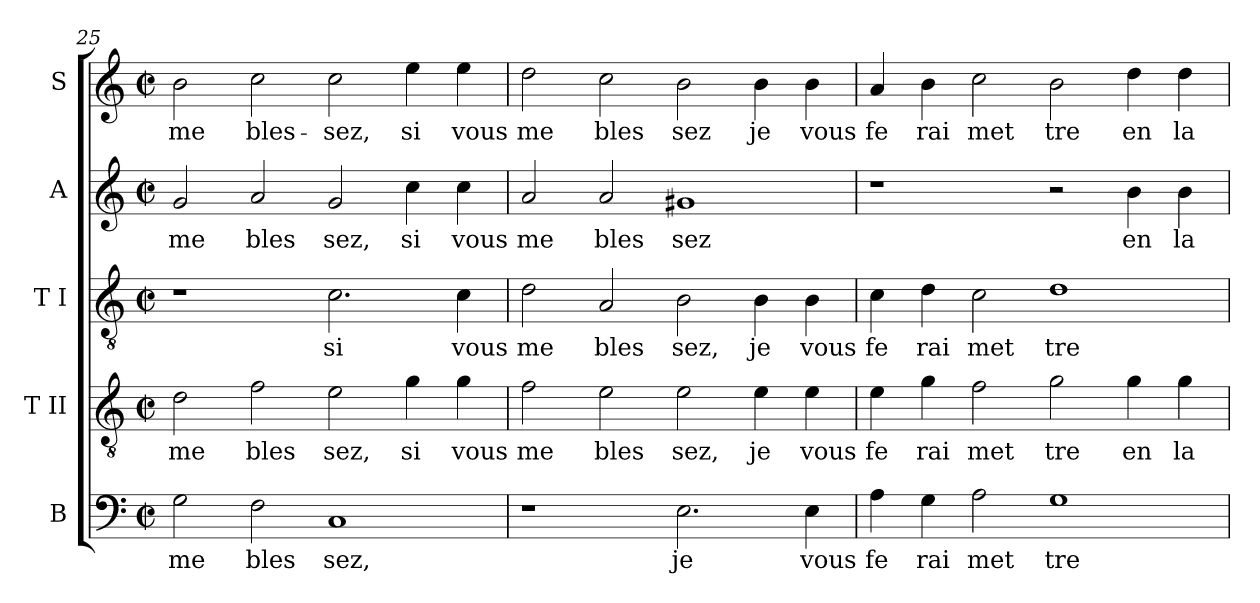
**kern	**text	**kern	**text	**kern	**text	**kern	**text	**kern	**text
*part5	*part5	*part4	*part4	*part3	*part3	*part2	*part2	*part1	*part1
*staff5	*staff5	*staff4	*staff4	*staff3	*staff3	*staff2	*staff2	*staff1	*staff1
*I"B	*	*I"T II	*	*I"T I	*	*I"A	*	*I"S	*
*clefF4	*	*clefGv2	*	*clefGv2	*	*clefG2	*	*clefG2	*
*M2/2	*	*M2/2	*	*M2/2	*	*M2/2	*	*M2/2	*
*met(c|)	*	*met(c|)	*	*met(c|)	*	*met(c|)	*	*met(c|)	*
=25	=25	=25	=25	=25	=25	=25	=25	=25	=25
!	!LO:LY:b:cj	!	!LO:LY:b:cj	!	!	!	!LO:LY:b:cj	!	!LO:LY:b:cj
2G\	me	2d\	me	1r	.	2g/	me	2b\	me
!	!LO:LY:b:cj	!	!LO:LY:b:cj	!	!	!	!LO:LY:b:cj	!	!LO:LY:b:cj
2F\	bles	2f\	bles	.	.	2a/	bles	2cc\	bles-
!	!LO:LY:b:cj	!	!LO:LY:b:cj	!	!LO:LY:b:cj	!	!LO:LY:b:cj	!	!LO:LY:b:cj
1C	sez,	2e\	sez,	2.c\	si	2g/	sez,	2cc\	-sez,
!	!	!	!LO:LY:b:cj	!	!	!	!LO:LY:b:cj	!	!LO:LY:b:cj
.	.	4g\	si	.	.	4cc\	si	4ee\	si
!	!	!	!LO:LY:b:cj	!	!LO:LY:b:cj	!	!LO:LY:b:cj	!	!LO:LY:b:cj
.	.	4g\	vous	4c\	vous	4cc\	vous	4ee\	vous
!!LO:LB:g=z
=26	=26	=26	=26	=26	=26	=26	=26	=26	=26
!	!	!	!LO:LY:b:cj	!	!LO:LY:b:cj	!	!LO:LY:b:cj	!	!LO:LY:b:cj
1r	.	2f\	me	2d\	me	2a/	me	2dd\	me
!	!	!	!LO:LY:b:cj	!	!LO:LY:b:cj	!	!LO:LY:b:cj	!	!LO:LY:b:cj
.	.	2e\	bles	2A/	bles	2a/	bles	2cc\	bles
!	!LO:LY:b:cj	!	!LO:LY:b:cj	!	!LO:LY:b:cj	!	!LO:LY:b:cj	!	!LO:LY:b:cj
2.E\	je	2e\	sez,	2B\	sez,	1g#X	sez	2b\	sez
!	!	!	!LO:LY:b:cj	!	!LO:LY:b:cj	!	!	!	!LO:LY:b:cj
.	.	4e\	je	4B\	je	.	.	4b\	je
!	!LO:LY:b:cj	!	!LO:LY:b:cj	!	!LO:LY:b:cj	!	!	!	!LO:LY:b:cj
4E\	vous	4e\	vous	4B\	vous	.	.	4b\	vous
=27	=27	=27	=27	=27	=27	=27	=27	=27	=27
!	!LO:LY:b:cj	!	!LO:LY:b:cj	!	!LO:LY:b:cj	!	!	!	!LO:LY:b:cj
4A\	fe	4e\	fe	4c\	fe	1r	.	4a/	fe
!	!LO:LY:b:cj	!	!LO:LY:b:cj	!	!LO:LY:b:cj	!	!	!	!LO:LY:b:cj
4G\	rai	4g\	rai	4d\	rai	.	.	4b\	rai
!	!LO:LY:b:cj	!	!LO:LY:b:cj	!	!LO:LY:b:cj	!	!	!	!LO:LY:b:cj
2A\	met	2f\	met	2c\	met	.	.	2cc\	met
!	!LO:LY:b:cj	!	!LO:LY:b:cj	!	!LO:LY:b:cj	!	!	!	!LO:LY:b:cj
1G	tre	2g\	tre	1d	tre	2r	.	2b\	tre
!	!	!	!LO:LY:b:cj	!	!	!	!LO:LY:b:cj	!	!LO:LY:b:cj
.	.	4g\	en	.	.	4b\	en	4dd\	en
!	!	!	!LO:LY:b:cj	!	!	!	!LO:LY:b:cj	!	!LO:LY:b:cj
.	.	4g\	la	.	.	4b\	la	4dd\	la
=	=	=	=	=	=	=	=	=	=
*-	*-	*-	*-	*-	*-	*-	*-	*-	*-
